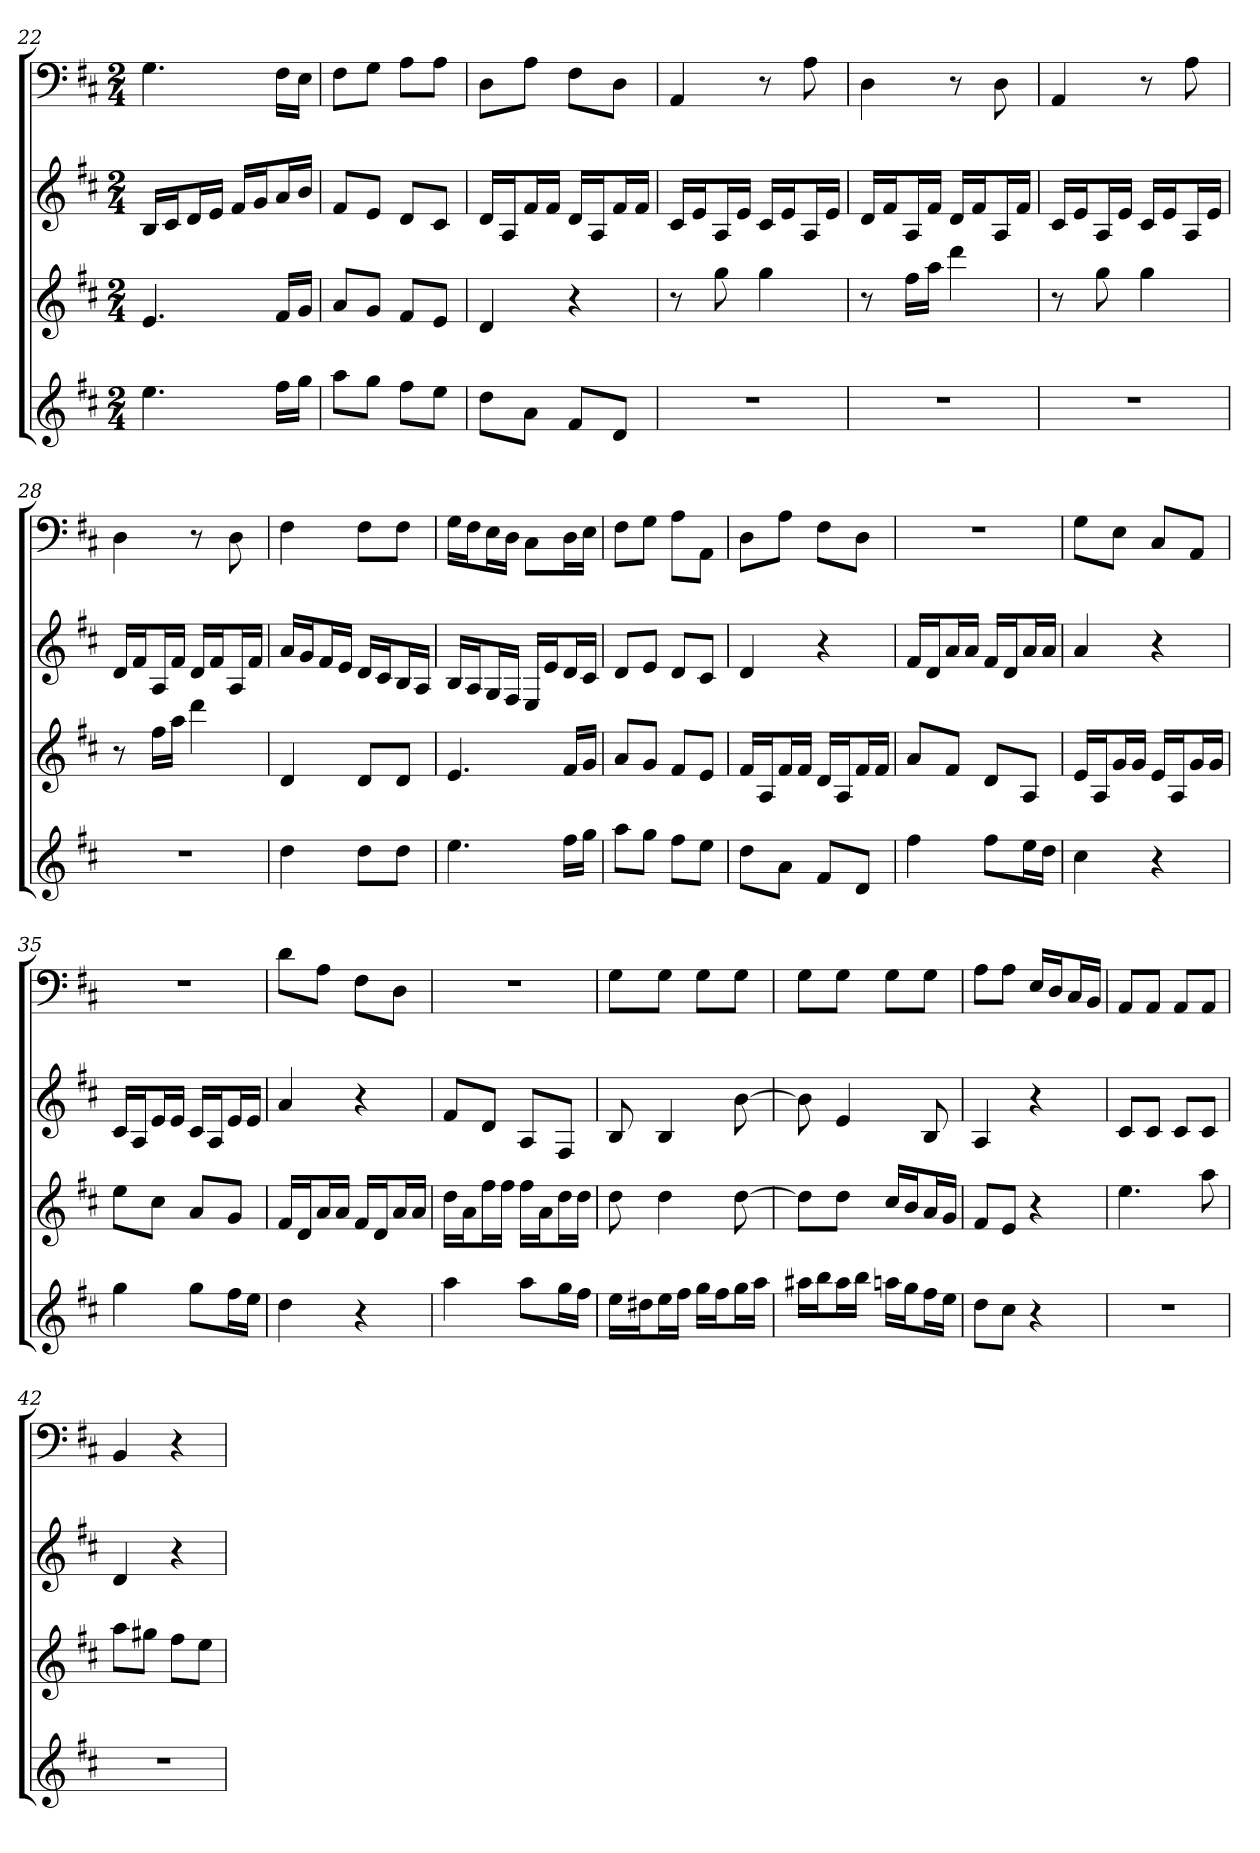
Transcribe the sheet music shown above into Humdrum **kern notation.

**kern	**kern	**kern	**kern
*part4	*part3	*part2	*part1
*staff4	*staff3	*staff2	*staff1
*k[f#c#]	*k[f#c#]	*k[f#c#]	*k[f#c#]
*D:	*D:	*D:	*D:
*M2/4	*M2/4	*M2/4	*M2/4
=22	=22	=22	=22
4.ee	4.e	16BLL	4.G
.	.	16c#J	.
.	.	16dL	.
.	.	16eJJ	.
.	.	16f#LL	.
.	.	16gJ	.
16ff#LL	16f#LL	16aL	16F#LL
16ggJJ	16gJJ	16bJJ	16EJJ
=23	=23	=23	=23
8aaL	8aL	8f#L	8F#L
8ggJ	8gJ	8eJ	8GJ
8ff#L	8f#L	8dL	8AL
8eeJ	8eJ	8c#J	8AJ
=24	=24	=24	=24
8ddL	4d	16dLL	8DL
.	.	16AJ	.
8aJ	.	16f#L	8AJ
.	.	16f#JJ	.
8f#L	4r	16dLL	8F#L
.	.	16AJ	.
8dJ	.	16f#L	8DJ
.	.	16f#JJ	.
=25	=25	=25	=25
2r	8r	16c#LL	4AA
.	.	16eJ	.
.	8gg	16AL	.
.	.	16eJJ	.
.	4gg	16c#LL	8r
.	.	16eJ	.
.	.	16AL	8A
.	.	16eJJ	.
=26	=26	=26	=26
2r	8r	16dLL	4D
.	.	16f#J	.
.	16ff#LL	16AL	.
.	16aaJJ	16f#JJ	.
.	4ddd	16dLL	8r
.	.	16f#J	.
.	.	16AL	8D
.	.	16f#JJ	.
=27	=27	=27	=27
2r	8r	16c#LL	4AA
.	.	16eJ	.
.	8gg	16AL	.
.	.	16eJJ	.
.	4gg	16c#LL	8r
.	.	16eJ	.
.	.	16AL	8A
.	.	16eJJ	.
=28	=28	=28	=28
2r	8r	16dLL	4D
.	.	16f#J	.
.	16ff#LL	16AL	.
.	16aaJJ	16f#JJ	.
.	4ddd	16dLL	8r
.	.	16f#J	.
.	.	16AL	8D
.	.	16f#JJ	.
=29	=29	=29	=29
4dd	4d	16aLL	4F#
.	.	16gJ	.
.	.	16f#L	.
.	.	16eJJ	.
8ddL	8dL	16dLL	8F#L
.	.	16c#J	.
8ddJ	8dJ	16BL	8F#J
.	.	16AJJ	.
=30	=30	=30	=30
4.ee	4.e	16BLL	16GLL
.	.	16AJ	16F#J
.	.	16GL	16EL
.	.	16F#JJ	16DJJ
.	.	16ELL	8C#L
.	.	16eJ	.
16ff#LL	16f#LL	16dL	16DL
16ggJJ	16gJJ	16c#JJ	16EJJ
=31	=31	=31	=31
8aaL	8aL	8dL	8F#L
8ggJ	8gJ	8eJ	8GJ
8ff#L	8f#L	8dL	8AL
8eeJ	8eJ	8c#J	8AAJ
=32	=32	=32	=32
8ddL	16f#LL	4d	8DL
.	16AJ	.	.
8aJ	16f#L	.	8AJ
.	16f#JJ	.	.
8f#L	16dLL	4r	8F#L
.	16AJ	.	.
8dJ	16f#L	.	8DJ
.	16f#JJ	.	.
=33	=33	=33	=33
4ff#	8aL	16f#LL	2r
.	.	16dJ	.
.	8f#J	16aL	.
.	.	16aJJ	.
8ff#L	8dL	16f#LL	.
.	.	16dJ	.
16eeL	8AJ	16aL	.
16ddJJ	.	16aJJ	.
=34	=34	=34	=34
4cc#	16eLL	4a	8GL
.	16AJ	.	.
.	16gL	.	8EJ
.	16gJJ	.	.
4r	16eLL	4r	8C#L
.	16AJ	.	.
.	16gL	.	8AAJ
.	16gJJ	.	.
=35	=35	=35	=35
4gg	8eeL	16c#LL	2r
.	.	16AJ	.
.	8cc#J	16eL	.
.	.	16eJJ	.
8ggL	8aL	16c#LL	.
.	.	16AJ	.
16ff#L	8gJ	16eL	.
16eeJJ	.	16eJJ	.
=36	=36	=36	=36
4dd	16f#LL	4a	8dL
.	16dJ	.	.
.	16aL	.	8AJ
.	16aJJ	.	.
4r	16f#LL	4r	8F#L
.	16dJ	.	.
.	16aL	.	8DJ
.	16aJJ	.	.
=37	=37	=37	=37
4aa	16ddLL	8f#L	2r
.	16aJ	.	.
.	16ff#L	8dJ	.
.	16ff#JJ	.	.
8aaL	16ff#LL	8AL	.
.	16aJ	.	.
16ggL	16ddL	8F#J	.
16ff#JJ	16ddJJ	.	.
=38	=38	=38	=38
16eeLL	8dd	8B	8GL
16dd#XJ	.	.	.
16eeL	4dd	4B	8GJ
16ff#JJ	.	.	.
16ggLL	.	.	8GL
16ff#J	.	.	.
16ggL	[8dd	[8b	8GJ
16aaJJ	.	.	.
=39	=39	=39	=39
16aa#XLL	8ddL]	8b]	8GL
16bbJ	.	.	.
16aa#L	8ddJ	4e	8GJ
16bbJJ	.	.	.
16aanLL	16cc#LL	.	8GL
16ggJ	16bJ	.	.
16ff#L	16aL	8B	8GJ
16eeJJ	16gJJ	.	.
=40	=40	=40	=40
8ddL	8f#L	4A	8AL
8cc#J	8eJ	.	8AJ
4r	4r	4r	16ELL
.	.	.	16DJ
.	.	.	16C#L
.	.	.	16BBJJ
=41	=41	=41	=41
2r	4.ee	8c#L	8AAL
.	.	8c#J	8AAJ
.	.	8c#L	8AAL
.	8aa	8c#J	8AAJ
=42	=42	=42	=42
2r	8aaL	4d	4BB
.	8gg#XJ	.	.
.	8ff#L	4r	4r
.	8eeJ	.	.
=	=	=	=
*-	*-	*-	*-
